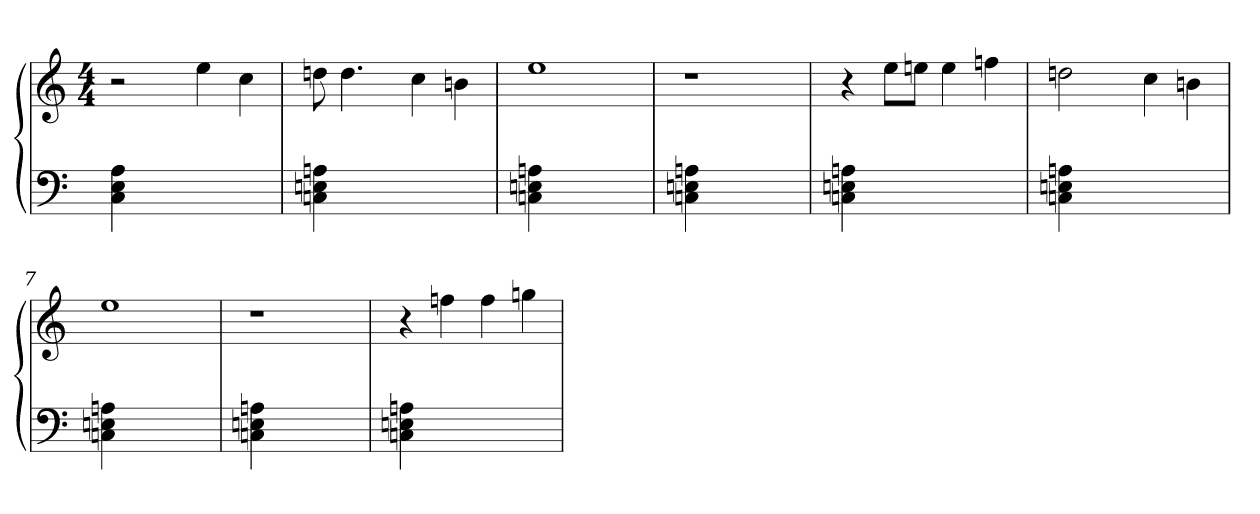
**kern	**kern
*part2	*part1
*staff2	*staff1
*	*M4/4
=1	=1
4A 4C 4E	2r
2.ryy	.
.	4ee
.	4cc
=2	=2
4An 4Cn 4En	8ddn
.	4.dd
2.ryy	.
.	4cc
.	4bn
=3	=3
4An 4Cn 4En	1ee
2.ryy	.
=4	=4
4An 4Cn 4En	1r
2.ryy	.
=5	=5
4An 4Cn 4En	4r
2.ryy	8eeL
.	8eenJ
.	4ee
.	4ffn
=6	=6
4An 4Cn 4En	2ddn
2.ryy	.
.	4cc
.	4bn
=7	=7
4An 4Cn 4En	1ee
2.ryy	.
=8	=8
4An 4Cn 4En	1r
2.ryy	.
=9	=9
4An 4Cn 4En	4r
2.ryy	4ffn
.	4ff
.	4ggn
=	=
*-	*-
